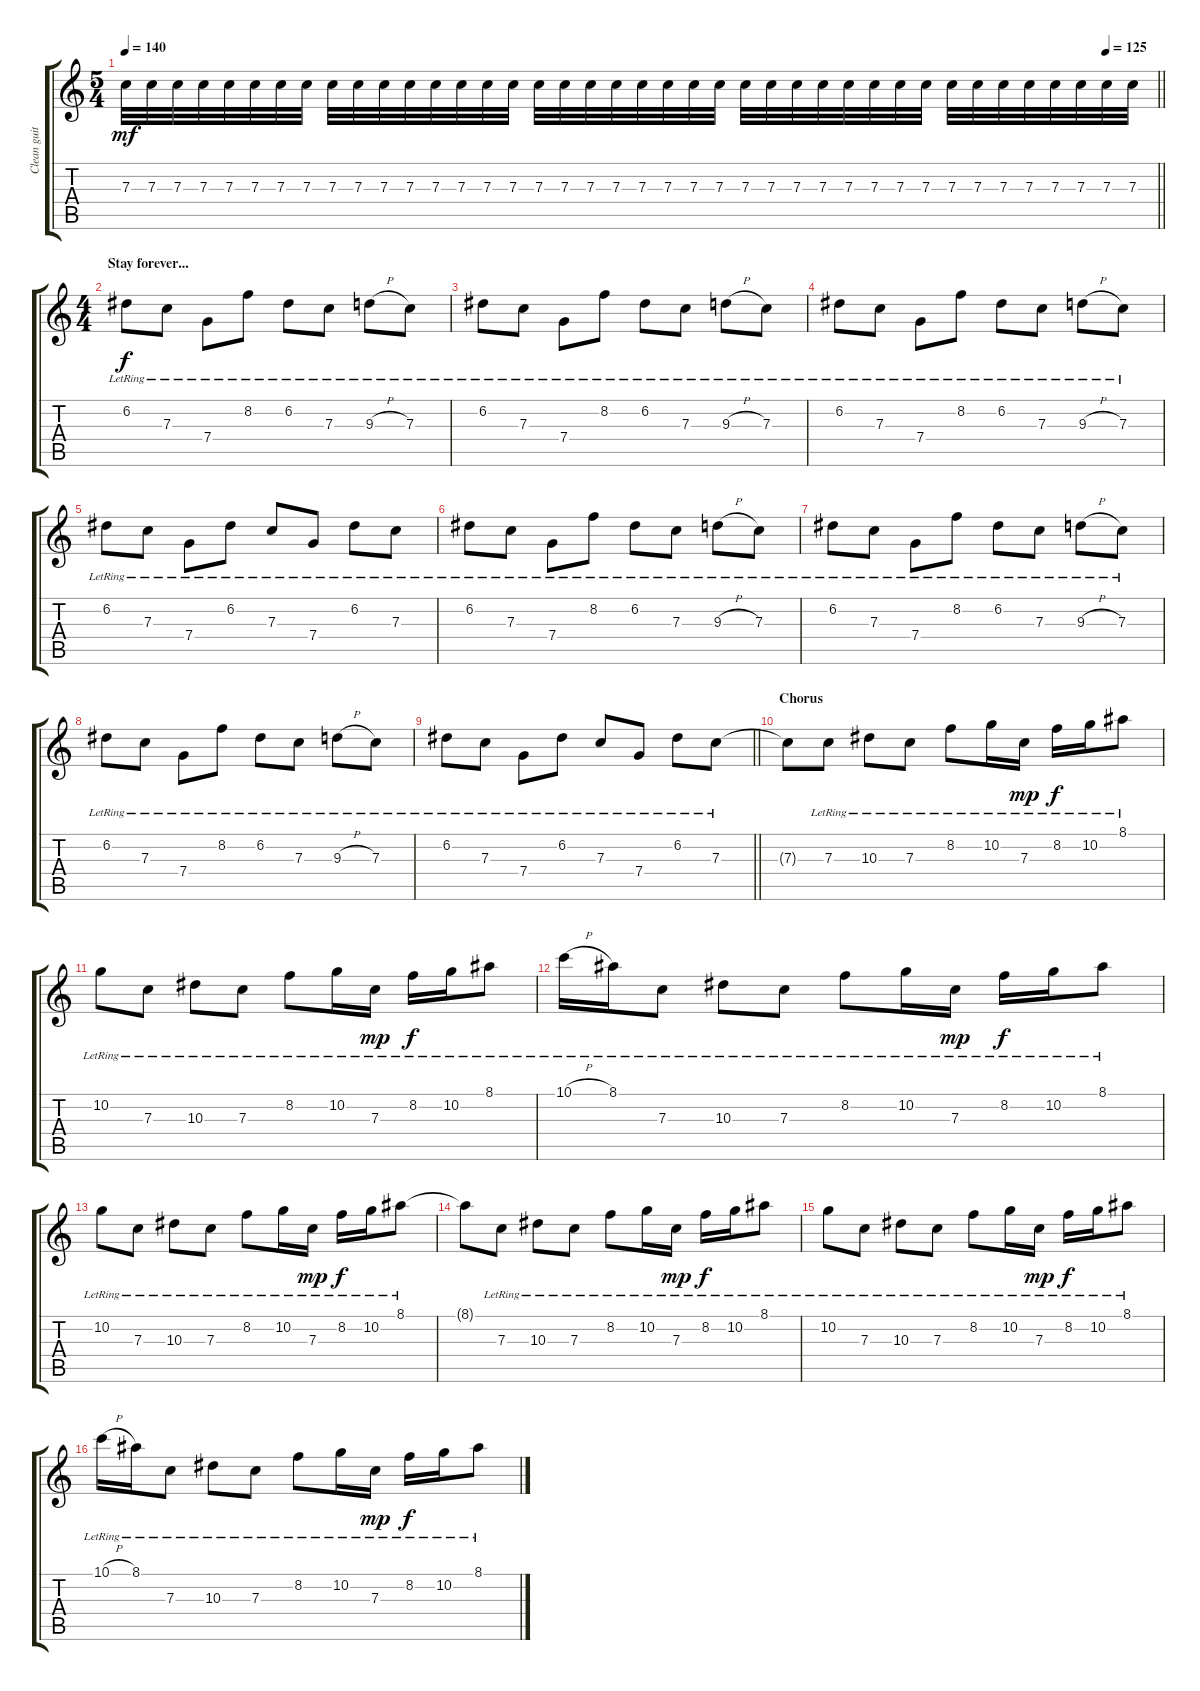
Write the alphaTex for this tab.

\track ("Clean guitar" "Clean guit") {instrument electricguitarclean}
\staff {score tabs}
\tuning (D4 A3 F3 C3 G2 C2) {hide}
\ts (5 4)
\tempo 140
\tempo (125 0.95)
\clef g2
\barLineRight lightlight
\ks c
7.3.32{dy mf} 7.3.32 7.3.32 7.3.32 7.3.32 7.3.32 7.3.32 7.3.32 7.3.32 7.3.32 7.3.32 7.3.32 7.3.32 7.3.32 7.3.32 7.3.32 7.3.32 7.3.32 7.3.32 7.3.32 7.3.32 7.3.32 7.3.32 7.3.32 7.3.32 7.3.32 7.3.32 7.3.32 7.3.32 7.3.32 7.3.32 7.3.32 7.3.32 7.3.32 7.3.32 7.3.32 7.3.32 7.3.32 7.3.32 7.3.32 |
\ts (4 4)
\section ("" "Stay forever...")
6.2{lr}.8{dy f} 7.3{lr}.8 7.4{lr}.8 8.2{lr}.8 6.2{lr}.8 7.3{lr}.8 9.3{h lr}.8 7.3{lr}.8 |
6.2{lr}.8 7.3{lr}.8 7.4{lr}.8 8.2{lr}.8 6.2{lr}.8 7.3{lr}.8 9.3{h lr}.8 7.3{lr}.8 |
6.2{lr}.8 7.3{lr}.8 7.4{lr}.8 8.2{lr}.8 6.2{lr}.8 7.3{lr}.8 9.3{h lr}.8 7.3{lr}.8 |
6.2{lr}.8 7.3{lr}.8 7.4{lr}.8 6.2{lr}.8 7.3{lr}.8 7.4{lr}.8 6.2{lr}.8 7.3{lr}.8 |
6.2{lr}.8 7.3{lr}.8 7.4{lr}.8 8.2{lr}.8 6.2{lr}.8 7.3{lr}.8 9.3{h lr}.8 7.3{lr}.8 |
6.2{lr}.8 7.3{lr}.8 7.4{lr}.8 8.2{lr}.8 6.2{lr}.8 7.3{lr}.8 9.3{h lr}.8 7.3{lr}.8 |
6.2{lr}.8 7.3{lr}.8 7.4{lr}.8 8.2{lr}.8 6.2{lr}.8 7.3{lr}.8 9.3{h lr}.8 7.3{lr}.8 |
\barLineRight lightlight
6.2{lr}.8 7.3{lr}.8 7.4{lr}.8 6.2{lr}.8 7.3{lr}.8 7.4{lr}.8 6.2{lr}.8 7.3{lr}.8 |
\section ("" "Chorus")
7.3{t}.8{balance 4} 7.3{lr}.8 10.3{lr}.8 7.3{lr}.8 8.2{lr}.8 10.2{lr}.16 7.3{lr}.16{dy mp} 8.2{lr}.16{dy f} 10.2{lr}.16 8.1{lr}.8 |
10.2{lr}.8 7.3{lr}.8 10.3{lr}.8 7.3{lr}.8 8.2{lr}.8 10.2{lr}.16 7.3{lr}.16{dy mp} 8.2{lr}.16{dy f} 10.2{lr}.16 8.1{lr}.8 |
10.1{h lr}.16 8.1{lr}.16 7.3{lr}.8 10.3{lr}.8 7.3{lr}.8 8.2{lr}.8 10.2{lr}.16 7.3{lr}.16{dy mp} 8.2{lr}.16{dy f} 10.2{lr}.16 8.1{lr}.8 |
10.2{lr}.8 7.3{lr}.8 10.3{lr}.8 7.3{lr}.8 8.2{lr}.8 10.2{lr}.16 7.3{lr}.16{dy mp} 8.2{lr}.16{dy f} 10.2{lr}.16 8.1{lr}.8 |
8.1{t}.8 7.3{lr}.8 10.3{lr}.8 7.3{lr}.8 8.2{lr}.8 10.2{lr}.16 7.3{lr}.16{dy mp} 8.2{lr}.16{dy f} 10.2{lr}.16 8.1{lr}.8 |
10.2{lr}.8 7.3{lr}.8 10.3{lr}.8 7.3{lr}.8 8.2{lr}.8 10.2{lr}.16 7.3{lr}.16{dy mp} 8.2{lr}.16{dy f} 10.2{lr}.16 8.1{lr}.8 |
10.1{h lr}.16 8.1{lr}.16 7.3{lr}.8 10.3{lr}.8 7.3{lr}.8 8.2{lr}.8 10.2{lr}.16 7.3{lr}.16{dy mp} 8.2{lr}.16{dy f} 10.2{lr}.16 8.1{lr}.8
